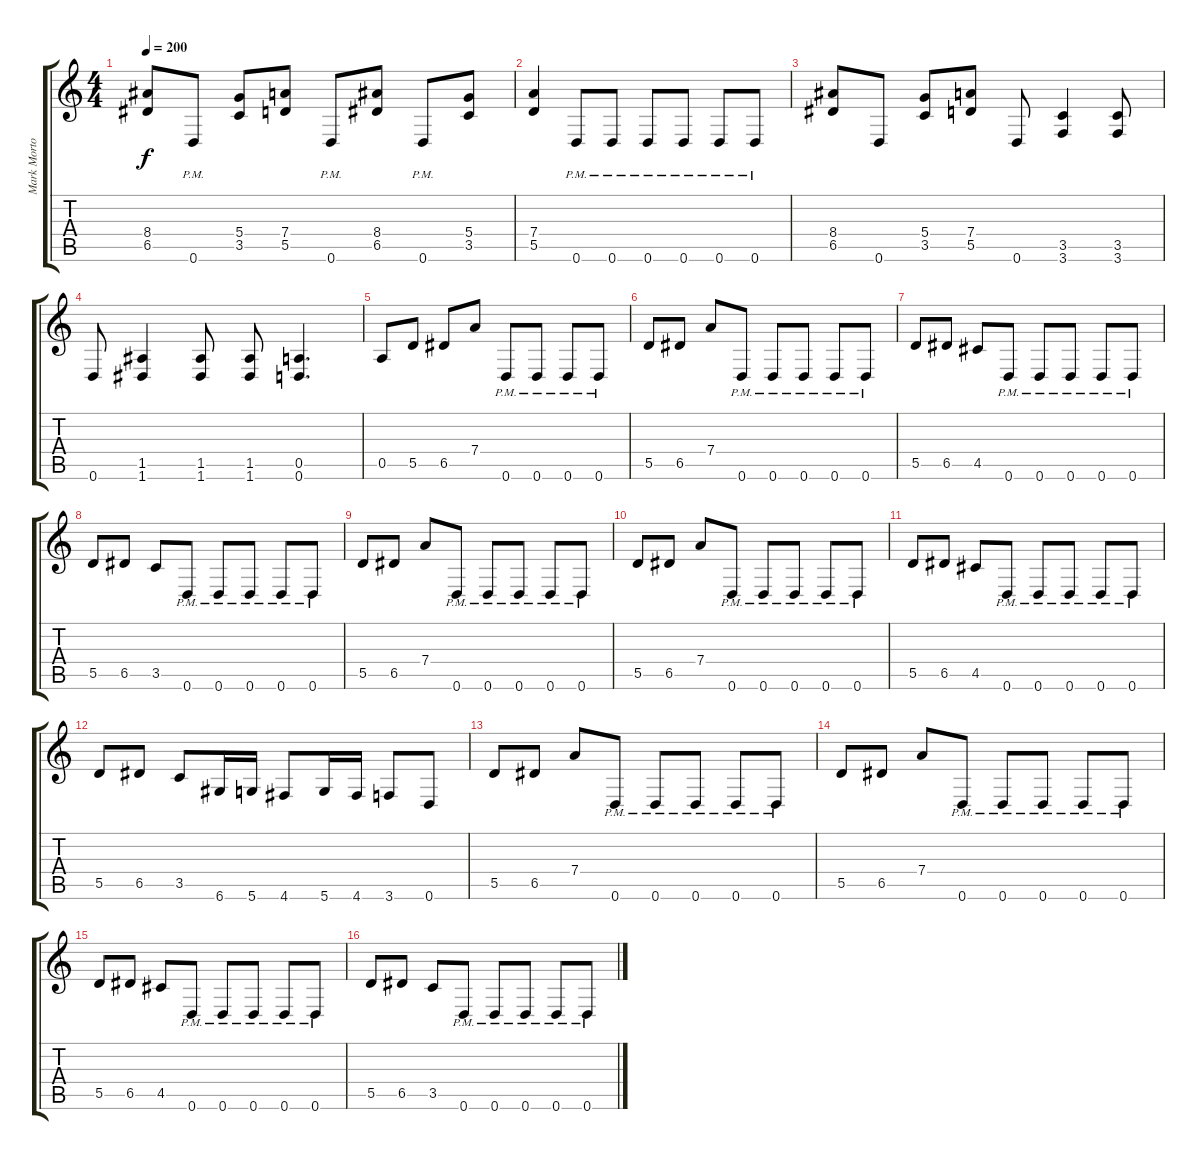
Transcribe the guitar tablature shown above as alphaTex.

\track ("Mark Morton" "Mark Morto") {instrument distortionguitar}
\staff {score tabs}
\tuning (E4 B3 G3 D3 A2 D2) {hide}
\ts (4 4)
\tempo 200
\clef g2
\ks c
(8.4 6.5).8{dy f} 0.6{pm}.8 (5.4 3.5).8 (7.4 5.5).8 0.6{pm}.8 (8.4 6.5).8 0.6{pm}.8 (5.4 3.5).8 |
(7.4 5.5).4 0.6{pm}.8 0.6{pm}.8 0.6{pm}.8 0.6{pm}.8 0.6{pm}.8 0.6{pm}.8 |
(8.4 6.5).8 0.6.8 (5.4 3.5).8 (7.4 5.5).8 0.6.8 (3.5 3.6).4 (3.5 3.6).8 |
0.6.8 (1.5 1.6).4 (1.5 1.6).8 (1.5 1.6).8 (0.5 0.6).4{d} |
0.5.8 5.5.8 6.5.8 7.4.8 0.6{pm}.8 0.6{pm}.8 0.6{pm}.8 0.6{pm}.8 |
5.5.8 6.5.8 7.4.8 0.6{pm}.8 0.6{pm}.8 0.6{pm}.8 0.6{pm}.8 0.6{pm}.8 |
5.5.8 6.5.8 4.5.8 0.6{pm}.8 0.6{pm}.8 0.6{pm}.8 0.6{pm}.8 0.6{pm}.8 |
5.5.8 6.5.8 3.5.8 0.6{pm}.8 0.6{pm}.8 0.6{pm}.8 0.6{pm}.8 0.6{pm}.8 |
5.5.8 6.5.8 7.4.8 0.6{pm}.8 0.6{pm}.8 0.6{pm}.8 0.6{pm}.8 0.6{pm}.8 |
5.5.8 6.5.8 7.4.8 0.6{pm}.8 0.6{pm}.8 0.6{pm}.8 0.6{pm}.8 0.6{pm}.8 |
5.5.8 6.5.8 4.5.8 0.6{pm}.8 0.6{pm}.8 0.6{pm}.8 0.6{pm}.8 0.6{pm}.8 |
5.5.8 6.5.8 3.5.8 6.6.16 5.6.16 4.6.8 5.6.16 4.6.16 3.6.8 0.6.8 |
5.5.8 6.5.8 7.4.8 0.6{pm}.8 0.6{pm}.8 0.6{pm}.8 0.6{pm}.8 0.6{pm}.8 |
5.5.8 6.5.8 7.4.8 0.6{pm}.8 0.6{pm}.8 0.6{pm}.8 0.6{pm}.8 0.6{pm}.8 |
5.5.8 6.5.8 4.5.8 0.6{pm}.8 0.6{pm}.8 0.6{pm}.8 0.6{pm}.8 0.6{pm}.8 |
5.5.8 6.5.8 3.5.8 0.6{pm}.8 0.6{pm}.8 0.6{pm}.8 0.6{pm}.8 0.6{pm}.8
